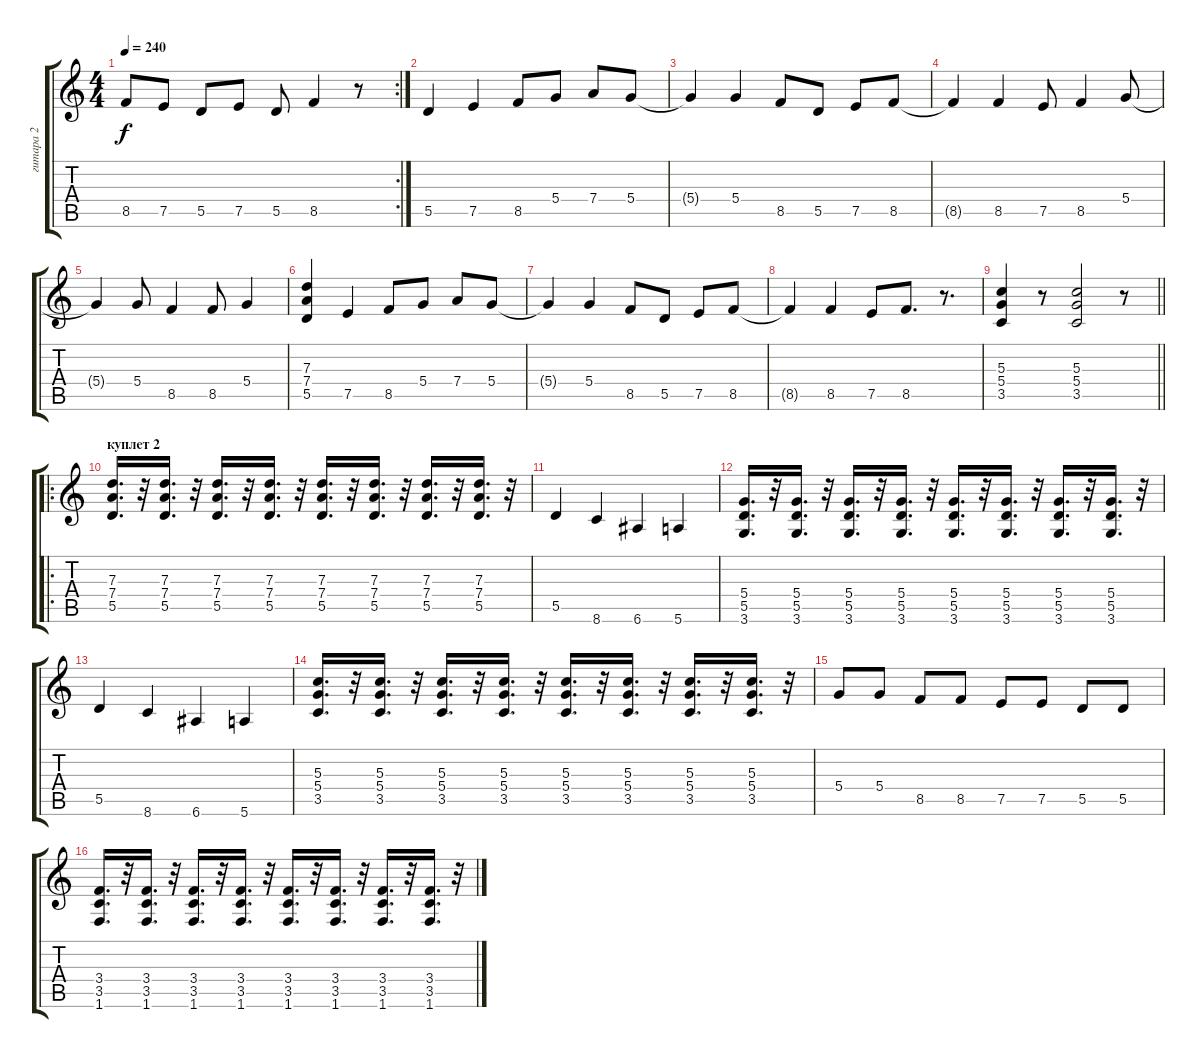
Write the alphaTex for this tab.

\track ("гитара 2" "гитара 2") {instrument distortionguitar}
\staff {score tabs}
\tuning (E4 B3 G3 D3 A2 E2) {hide}
\rc 2
\ts (4 4)
\tempo 240
\clef g2
\ks c
8.5.8{dy f} 7.5.8 5.5.8 7.5.8 5.5.8 8.5.4 r.8 |
5.5.4 7.5.4 8.5.8 5.4.8 7.4.8 5.4.8 |
5.4{t}.4 5.4.4 8.5.8 5.5.8 7.5.8 8.5.8 |
8.5{t}.4 8.5.4 7.5.8 8.5.4 5.4.8 |
5.4{t}.4 5.4.8 8.5.4 8.5.8 5.4.4 |
(7.3 7.4 5.5).4 7.5.4 8.5.8 5.4.8 7.4.8 5.4.8 |
5.4{t}.4 5.4.4 8.5.8 5.5.8 7.5.8 8.5.8 |
8.5{t}.4 8.5.4 7.5.8 8.5.8{d} r.8{d} |
\barLineRight lightlight
(5.3 5.4 3.5).4 r.8 (5.3 5.4 3.5).2 r.8 |
\ro
\section ("" "куплет 2")
(7.3 7.4 5.5).16{d} r.32 (7.3 7.4 5.5).16{d} r.32 (7.3 7.4 5.5).16{d} r.32 (7.3 7.4 5.5).16{d} r.32 (7.3 7.4 5.5).16{d} r.32 (7.3 7.4 5.5).16{d} r.32 (7.3 7.4 5.5).16{d} r.32 (7.3 7.4 5.5).16{d} r.32 |
5.5.4 8.6.4 6.6.4 5.6.4 |
(5.4 5.5 3.6).16{d} r.32 (5.4 5.5 3.6).16{d} r.32 (5.4 5.5 3.6).16{d} r.32 (5.4 5.5 3.6).16{d} r.32 (5.4 5.5 3.6).16{d} r.32 (5.4 5.5 3.6).16{d} r.32 (5.4 5.5 3.6).16{d} r.32 (5.4 5.5 3.6).16{d} r.32 |
5.5.4 8.6.4 6.6.4 5.6.4 |
(5.3 5.4 3.5).16{d} r.32 (5.3 5.4 3.5).16{d} r.32 (5.3 5.4 3.5).16{d} r.32 (5.3 5.4 3.5).16{d} r.32 (5.3 5.4 3.5).16{d} r.32 (5.3 5.4 3.5).16{d} r.32 (5.3 5.4 3.5).16{d} r.32 (5.3 5.4 3.5).16{d} r.32 |
5.4.8 5.4.8 8.5.8 8.5.8 7.5.8 7.5.8 5.5.8 5.5.8 |
(3.4 3.5 1.6).16{d} r.32 (3.4 3.5 1.6).16{d} r.32 (3.4 3.5 1.6).16{d} r.32 (3.4 3.5 1.6).16{d} r.32 (3.4 3.5 1.6).16{d} r.32 (3.4 3.5 1.6).16{d} r.32 (3.4 3.5 1.6).16{d} r.32 (3.4 3.5 1.6).16{d} r.32
